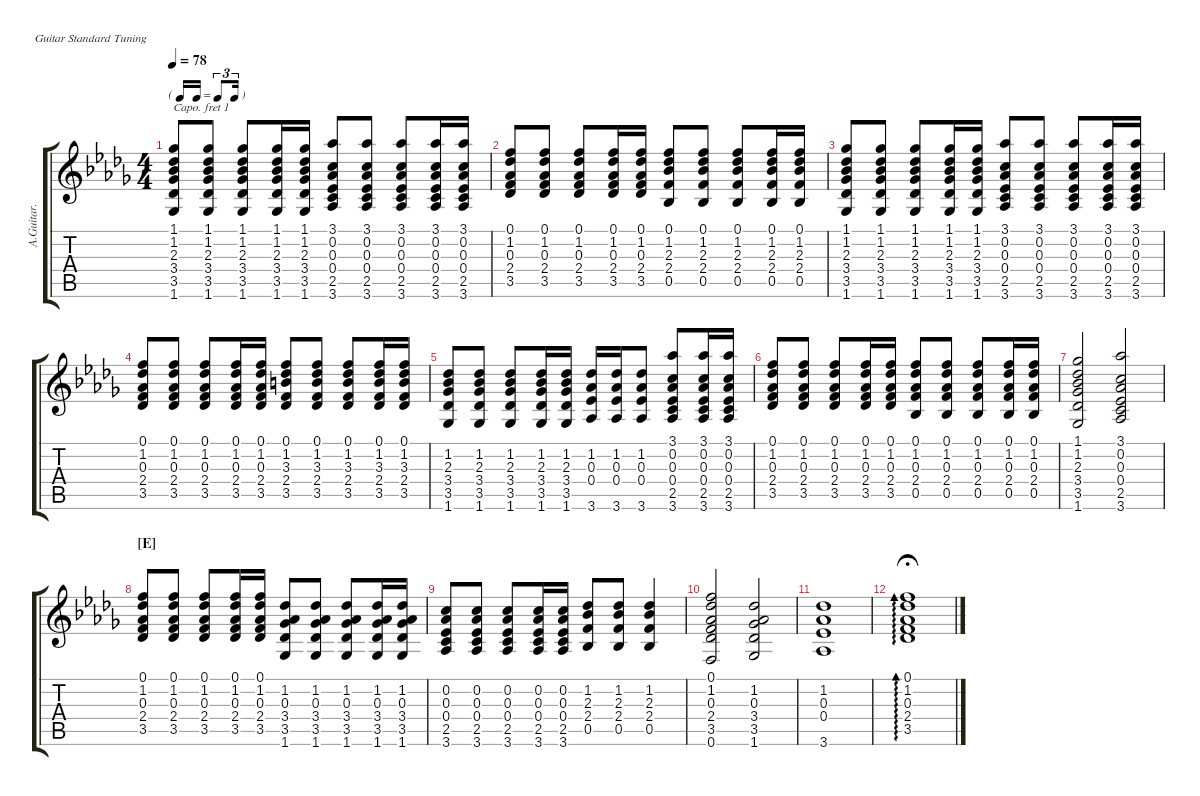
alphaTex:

\defaultSystemsLayout 4
\hideDynamics
\otherSystemsTrackNameOrientation horizontal
\track ("A.Guitar." "A.Guitar.") {defaultSystemsLayout 4 instrument overdrivenguitar}
\staff {score tabs}
\capo 1
\tuning (E4 B3 G3 D3 A2 E2)
\ts (4 4)
\tf triplet16th
\tempo 78
\clef g2
\ks db
(1.6{acc b} 3.5{acc b} 3.4{acc b} 2.3{acc b} 1.2{acc b} 1.1{acc b}).8{dy mf beam Up} (1.6{acc b} 3.5{acc b} 3.4{acc b} 2.3{acc b} 1.2{acc b} 1.1{acc b}).8{beam Up} (1.6{acc b} 3.5{acc b} 3.4{acc b} 2.3{acc b} 1.2{acc b} 1.1{acc b}).8{beam Up} (1.6{acc b} 3.5{acc b} 3.4{acc b} 2.3{acc b} 1.2{acc b} 1.1{acc b}).16{beam Up} (1.6{acc b} 3.5{acc b} 3.4{acc b} 2.3{acc b} 1.2{acc b} 1.1{acc b}).16{beam Up} (3.1{acc b} 3.6{acc b} 2.5{acc forcenatural} 0.4{acc b} 0.3{acc b} 0.2{acc forcenatural}).8{beam Up} (3.1{acc b} 3.6{acc b} 2.5{acc forcenatural} 0.4{acc b} 0.3{acc b} 0.2{acc forcenatural}).8{beam Up} (3.1{acc b} 3.6{acc b} 2.5{acc forcenatural} 0.4{acc b} 0.3{acc b} 0.2{acc forcenatural}).8{beam Up} (3.1{acc b} 3.6{acc b} 2.5{acc forcenatural} 0.4{acc b} 0.3{acc b} 0.2{acc forcenatural}).16{beam Up} (3.1{acc b} 3.6{acc b} 2.5{acc forcenatural} 0.4{acc b} 0.3{acc b} 0.2{acc forcenatural}).16{beam Up} |
(3.5{acc b} 2.4{acc forcenatural} 0.3{acc b} 1.2{acc b} 0.1{acc forcenatural}).8{beam Up} (3.5{acc b} 2.4{acc forcenatural} 0.3{acc b} 1.2{acc b} 0.1{acc forcenatural}).8{beam Up} (3.5{acc b} 2.4{acc forcenatural} 0.3{acc b} 1.2{acc b} 0.1{acc forcenatural}).8{beam Up} (3.5{acc b} 2.4{acc forcenatural} 0.3{acc b} 1.2{acc b} 0.1{acc forcenatural}).16{beam Up} (3.5{acc b} 2.4{acc forcenatural} 0.3{acc b} 1.2{acc b} 0.1{acc forcenatural}).16{beam Up} (0.5{acc b} 2.4{acc forcenatural} 2.3{acc b} 1.2{acc b} 0.1{acc forcenatural}).8{beam Up} (0.5{acc b} 2.4{acc forcenatural} 2.3{acc b} 1.2{acc b} 0.1{acc forcenatural}).8{beam Up} (0.5{acc b} 2.4{acc forcenatural} 2.3{acc b} 1.2{acc b} 0.1{acc forcenatural}).8{beam Up} (0.5{acc b} 2.4{acc forcenatural} 2.3{acc b} 1.2{acc b} 0.1{acc forcenatural}).16{beam Up} (0.5{acc b} 2.4{acc forcenatural} 2.3{acc b} 1.2{acc b} 0.1{acc forcenatural}).16{beam Up} |
(1.6{acc b} 3.5{acc b} 3.4{acc b} 2.3{acc b} 1.2{acc b} 1.1{acc b}).8{beam Up} (1.6{acc b} 3.5{acc b} 3.4{acc b} 2.3{acc b} 1.2{acc b} 1.1{acc b}).8{beam Up} (1.6{acc b} 3.5{acc b} 3.4{acc b} 2.3{acc b} 1.2{acc b} 1.1{acc b}).8{beam Up} (1.6{acc b} 3.5{acc b} 3.4{acc b} 2.3{acc b} 1.2{acc b} 1.1{acc b}).16{beam Up} (1.6{acc b} 3.5{acc b} 3.4{acc b} 2.3{acc b} 1.2{acc b} 1.1{acc b}).16{beam Up} (3.1{acc b} 3.6{acc b} 2.5{acc forcenatural} 0.4{acc b} 0.3{acc b} 0.2{acc forcenatural}).8{beam Up} (3.1{acc b} 3.6{acc b} 2.5{acc forcenatural} 0.4{acc b} 0.3{acc b} 0.2{acc forcenatural}).8{beam Up} (3.1{acc b} 3.6{acc b} 2.5{acc forcenatural} 0.4{acc b} 0.3{acc b} 0.2{acc forcenatural}).8{beam Up} (3.1{acc b} 3.6{acc b} 2.5{acc forcenatural} 0.4{acc b} 0.3{acc b} 0.2{acc forcenatural}).16{beam Up} (3.1{acc b} 3.6{acc b} 2.5{acc forcenatural} 0.4{acc b} 0.3{acc b} 0.2{acc forcenatural}).16{beam Up} |
(3.5{acc b} 2.4{acc forcenatural} 0.3{acc b} 1.2{acc b} 0.1{acc forcenatural}).8{beam Up} (3.5{acc b} 2.4{acc forcenatural} 0.3{acc b} 1.2{acc b} 0.1{acc forcenatural}).8{beam Up} (3.5{acc b} 2.4{acc forcenatural} 0.3{acc b} 1.2{acc b} 0.1{acc forcenatural}).8{beam Up} (3.5{acc b} 2.4{acc forcenatural} 0.3{acc b} 1.2{acc b} 0.1{acc forcenatural}).16{beam Up} (3.5{acc b} 2.4{acc forcenatural} 0.3{acc b} 1.2{acc b} 0.1{acc forcenatural}).16{beam Up} (3.5{acc b} 2.4{acc forcenatural} 3.3{acc forcenatural} 1.2{acc b} 0.1{acc forcenatural}).8{beam Up} (3.5{acc b} 2.4{acc forcenatural} 3.3{acc forcenatural} 1.2{acc b} 0.1{acc forcenatural}).8{beam Up} (3.5{acc b} 2.4{acc forcenatural} 3.3{acc forcenatural} 1.2{acc b} 0.1{acc forcenatural}).8{beam Up} (3.5{acc b} 2.4{acc forcenatural} 3.3{acc forcenatural} 1.2{acc b} 0.1{acc forcenatural}).16{beam Up} (3.5{acc b} 2.4{acc forcenatural} 3.3{acc forcenatural} 1.2{acc b} 0.1{acc forcenatural}).16{beam Up} |
(1.6{acc b} 3.5{acc b} 3.4{acc b} 2.3{acc b} 1.2{acc b}).8{beam Up beam merge} (1.6{acc b} 3.5{acc b} 3.4{acc b} 2.3{acc b} 1.2{acc b}).8{beam Up} (1.6{acc b} 3.5{acc b} 3.4{acc b} 2.3{acc b} 1.2{acc b}).8{beam Up beam merge} (1.6{acc b} 3.5{acc b} 3.4{acc b} 2.3{acc b} 1.2{acc b}).16{beam Up beam merge} (1.6{acc b} 3.5{acc b} 3.4{acc b} 2.3{acc b} 1.2{acc b}).16{beam Up beam split} (3.6{acc b} 0.4{acc b} 0.3{acc b} 1.2{acc b}).16{beam Up} (3.6{acc b} 0.4{acc b} 0.3{acc b} 1.2{acc b}).16{beam Up beam merge} (3.6{acc b} 0.4{acc b} 0.3{acc b} 1.2{acc b}).8{beam Up beam split} (3.6{acc b} 2.5{acc forcenatural} 0.4{acc b} 0.3{acc b} 0.2{acc forcenatural} 3.1{acc b}).8{beam Up beam merge} (3.6{acc b} 2.5{acc forcenatural} 0.4{acc b} 0.3{acc b} 0.2{acc forcenatural} 3.1{acc b}).16{beam Up beam merge} (3.6{acc b} 2.5{acc forcenatural} 0.4{acc b} 0.3{acc b} 0.2{acc forcenatural} 3.1{acc b}).16{beam Up beam merge} |
(3.5{acc b} 2.4{acc forcenatural} 0.3{acc b} 1.2{acc b} 0.1{acc forcenatural}).8{beam Up beam merge} (3.5{acc b} 2.4{acc forcenatural} 0.3{acc b} 1.2{acc b} 0.1{acc forcenatural}).8{beam Up beam split} (3.5{acc b} 2.4{acc forcenatural} 0.3{acc b} 1.2{acc b} 0.1{acc forcenatural}).8{beam Up beam merge} (3.5{acc b} 2.4{acc forcenatural} 0.3{acc b} 1.2{acc b} 0.1{acc forcenatural}).16{beam Up} (3.5{acc b} 2.4{acc forcenatural} 0.3{acc b} 1.2{acc b} 0.1{acc forcenatural}).16{beam Up} (0.5{acc b} 2.4{acc forcenatural} 0.3{acc b} 1.2{acc b} 0.1{acc forcenatural}).8{beam Up} (0.5{acc b} 2.4{acc forcenatural} 0.3{acc b} 1.2{acc b} 0.1{acc forcenatural}).8{beam Up} (0.5{acc b} 2.4{acc forcenatural} 0.3{acc b} 1.2{acc b} 0.1{acc forcenatural}).8{beam Up} (0.5{acc b} 2.4{acc forcenatural} 0.3{acc b} 1.2{acc b} 0.1{acc forcenatural}).16{beam Up} (0.5{acc b} 2.4{acc forcenatural} 0.3{acc b} 1.2{acc b} 0.1{acc forcenatural}).16{beam Up} |
(1.6{acc b} 3.5{acc b} 3.4{acc b} 2.3{acc b} 1.2{acc b} 1.1{acc b}).2{beam Up beam merge} (3.1{acc b} 0.2{acc forcenatural} 0.3{acc b} 0.4{acc b} 2.5{acc forcenatural} 3.6{acc b}).2{beam Up} |
\section ("E" "")
(0.1{acc forcenatural} 1.2{acc b} 0.3{acc b} 2.4{acc forcenatural} 3.5{acc b}).8{beam Up} (0.1{acc forcenatural} 1.2{acc b} 0.3{acc b} 2.4{acc forcenatural} 3.5{acc b}).8{beam Up} (0.1{acc forcenatural} 1.2{acc b} 0.3{acc b} 2.4{acc forcenatural} 3.5{acc b}).8{beam Up} (0.1{acc forcenatural} 1.2{acc b} 0.3{acc b} 2.4{acc forcenatural} 3.5{acc b}).16{beam Up} (0.1{acc forcenatural} 1.2{acc b} 0.3{acc b} 2.4{acc forcenatural} 3.5{acc b}).16{beam Up} (1.6{acc b} 3.5{acc b} 3.4{acc b} 0.3{acc b} 1.2{acc b}).8{beam Up} (1.6{acc b} 3.5{acc b} 3.4{acc b} 0.3{acc b} 1.2{acc b}).8{beam Up} (1.6{acc b} 3.5{acc b} 3.4{acc b} 0.3{acc b} 1.2{acc b}).8{beam Up} (1.6{acc b} 3.5{acc b} 3.4{acc b} 0.3{acc b} 1.2{acc b}).16{beam Up} (1.6{acc b} 3.5{acc b} 3.4{acc b} 0.3{acc b} 1.2{acc b}).16{beam Up} |
(0.2{acc forcenatural} 0.3{acc b} 0.4{acc b} 2.5{acc forcenatural} 3.6{acc b}).8{beam Up} (0.2{acc forcenatural} 0.3{acc b} 0.4{acc b} 2.5{acc forcenatural} 3.6{acc b}).8{beam Up} (0.2{acc forcenatural} 0.3{acc b} 0.4{acc b} 2.5{acc forcenatural} 3.6{acc b}).8{beam Up} (0.2{acc forcenatural} 0.3{acc b} 0.4{acc b} 2.5{acc forcenatural} 3.6{acc b}).16{beam Up} (0.2{acc forcenatural} 0.3{acc b} 0.4{acc b} 2.5{acc forcenatural} 3.6{acc b}).16{beam Up} (0.5{acc b} 2.4{acc forcenatural} 2.3{acc b} 1.2{acc b}).8{beam Up} (0.5{acc b} 2.4{acc forcenatural} 2.3{acc b} 1.2{acc b}).8{beam Up} (0.5{acc b} 2.4{acc forcenatural} 2.3{acc b} 1.2{acc b}).4{beam Up} |
(0.1{acc forcenatural} 1.2{acc b} 0.3{acc b} 2.4{acc forcenatural} 3.5{acc b} 0.6{acc forcenatural}).2{beam Up} (1.6{acc b} 3.5{acc b} 3.4{acc b} 0.3{acc b} 1.2{acc b}).2{beam Up} |
(1.2{acc b} 0.3{acc b} 0.4{acc b} 3.6{acc b}).1{beam Up} |
(3.5{acc b} 2.4{acc forcenatural} 0.3{acc b} 1.2{acc b} 0.1{acc forcenatural}).1{ad 0 fermata (medium 1) beam Up}
